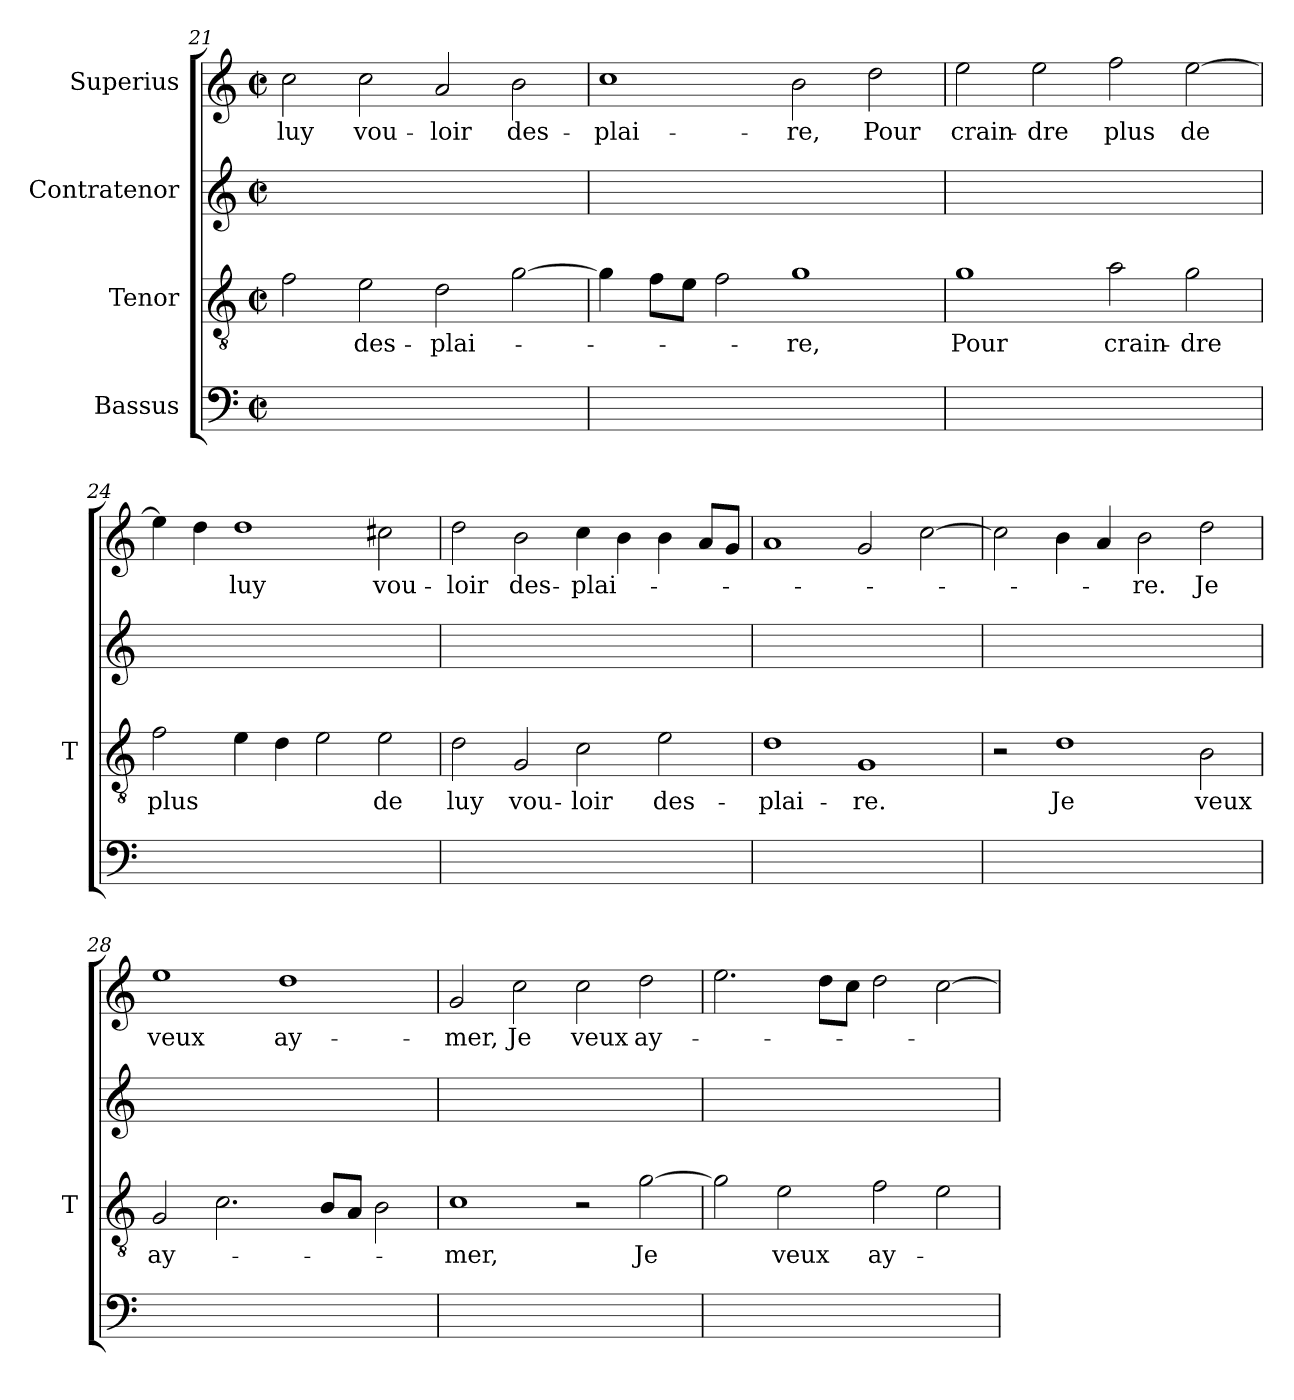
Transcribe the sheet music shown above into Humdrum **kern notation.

**kern	**kern	**text	**kern	**kern	**text
*part4	*part3	*part3	*part2	*part1	*part1
*staff4	*staff3	*staff3	*staff2	*staff1	*staff1
*I"Bassus	*I"Tenor	*	*I"Contratenor	*I"Superius	*
*	*I'T	*	*	*	*
*clefF4	*clefGv2	*	*clefG2	*clefG2	*
*k[]	*k[]	*	*k[]	*k[]	*
*C:	*C:	*	*C:	*C:	*
*M2/2	*M2/2	*	*M2/2	*M2/2	*
*met(c|)	*met(c|)	*	*met(c|)	*met(c|)	*
=21	=21	=21	=21	=21	=21
1ryy	2f	.	1ryy	2cc	-luy
.	2e	des-	.	2cc	vou-
1ryy	2d	plai-	1ryy	2a	-loir
.	[2g	.	.	2b	des-
=22	=22	=22	=22	=22	=22
1ryy	4g]	.	1ryy	1cc	plai-
.	8fL	.	.	.	.
.	8eJ	.	.	.	.
.	2f	.	.	.	.
1ryy	1g	-re,	1ryy	2b	-re,
.	.	.	.	2dd	-Pour
=23	=23	=23	=23	=23	=23
1ryy	1g	-Pour	1ryy	2ee	crain-
.	.	.	.	2ee	-dre
1ryy	2a	crain-	1ryy	2ff	-plus
.	2g	-dre	.	[2ee	-de
=24	=24	=24	=24	=24	=24
1ryy	2f	-plus	1ryy	4ee]	.
.	.	.	.	4dd	.
.	4e	.	.	1dd	-luy
.	4d	.	.	.	.
1ryy	2e	.	1ryy	.	.
.	2e	-de	.	2cc#X	vou-
=25	=25	=25	=25	=25	=25
1ryy	2d	-luy	1ryy	2dd	-loir
.	2G	vou-	.	2b	des-
1ryy	2c	-loir	1ryy	4cc	plai-
.	.	.	.	4b	.
.	2e	des-	.	4b	.
.	.	.	.	8aL	.
.	.	.	.	8gJ	.
=26	=26	=26	=26	=26	=26
1ryy	1d	plai-	1ryy	1a	.
1ryy	1G	-re.	1ryy	2g	.
.	.	.	.	[2cc	.
=27	=27	=27	=27	=27	=27
1ryy	2r	.	1ryy	2cc]	.
.	1d	-Je	.	4b	.
.	.	.	.	4a	.
1ryy	.	.	1ryy	2b	-re.
.	2B	-veux	.	2dd	-Je
=28	=28	=28	=28	=28	=28
1ryy	2G	ay-	1ryy	1ee	-veux
.	2.c	.	.	.	.
1ryy	.	.	1ryy	1dd	ay-
.	8BL	.	.	.	.
.	8AJ	.	.	.	.
.	2B	.	.	.	.
=29	=29	=29	=29	=29	=29
1ryy	1c	-mer,	1ryy	2g	-mer,
.	.	.	.	2cc	-Je
1ryy	2r	.	1ryy	2cc	-veux
.	[2g	-Je	.	2dd	ay-
!!LO:PB:g=z
=30	=30	=30	=30	=30	=30
1ryy	2g]	.	1ryy	2.ee	.
.	2e	-veux	.	.	.
.	.	.	.	8ddL	.
.	.	.	.	8ccJ	.
1ryy	2f	ay-	1ryy	2dd	.
.	2e	.	.	[2cc	.
=	=	=	=	=	=
*-	*-	*-	*-	*-	*-
